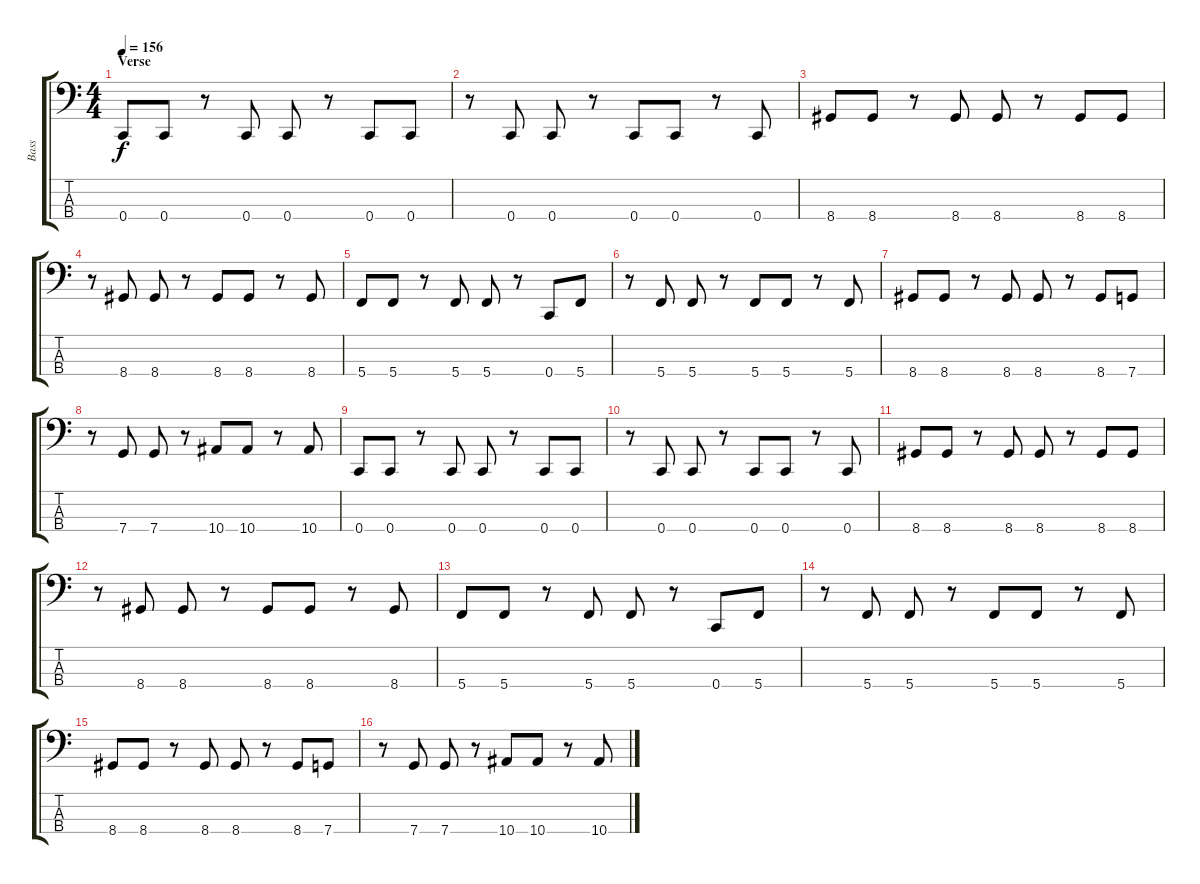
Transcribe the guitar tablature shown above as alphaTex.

\track ("Bass" "Bass") {instrument electricbassfinger}
\staff {score tabs}
\tuning (F2 C2 G1 C1) {hide}
\ts (4 4)
\section ("" "Verse")
\tempo 156
\clef f4
\ks c
0.4.8{dy f} 0.4.8 r.8 0.4.8 0.4.8 r.8 0.4.8 0.4.8 |
r.8 0.4.8 0.4.8 r.8 0.4.8 0.4.8 r.8 0.4.8 |
8.4.8 8.4.8 r.8 8.4.8 8.4.8 r.8 8.4.8 8.4.8 |
r.8 8.4.8 8.4.8 r.8 8.4.8 8.4.8 r.8 8.4.8 |
5.4.8 5.4.8 r.8 5.4.8 5.4.8 r.8 0.4.8 5.4.8 |
r.8 5.4.8 5.4.8 r.8 5.4.8 5.4.8 r.8 5.4.8 |
8.4.8 8.4.8 r.8 8.4.8 8.4.8 r.8 8.4.8 7.4.8 |
r.8 7.4.8 7.4.8 r.8 10.4.8 10.4.8 r.8 10.4.8 |
0.4.8 0.4.8 r.8 0.4.8 0.4.8 r.8 0.4.8 0.4.8 |
r.8 0.4.8 0.4.8 r.8 0.4.8 0.4.8 r.8 0.4.8 |
8.4.8 8.4.8 r.8 8.4.8 8.4.8 r.8 8.4.8 8.4.8 |
r.8 8.4.8 8.4.8 r.8 8.4.8 8.4.8 r.8 8.4.8 |
5.4.8 5.4.8 r.8 5.4.8 5.4.8 r.8 0.4.8 5.4.8 |
r.8 5.4.8 5.4.8 r.8 5.4.8 5.4.8 r.8 5.4.8 |
8.4.8 8.4.8 r.8 8.4.8 8.4.8 r.8 8.4.8 7.4.8 |
r.8 7.4.8 7.4.8 r.8 10.4.8 10.4.8 r.8 10.4.8
